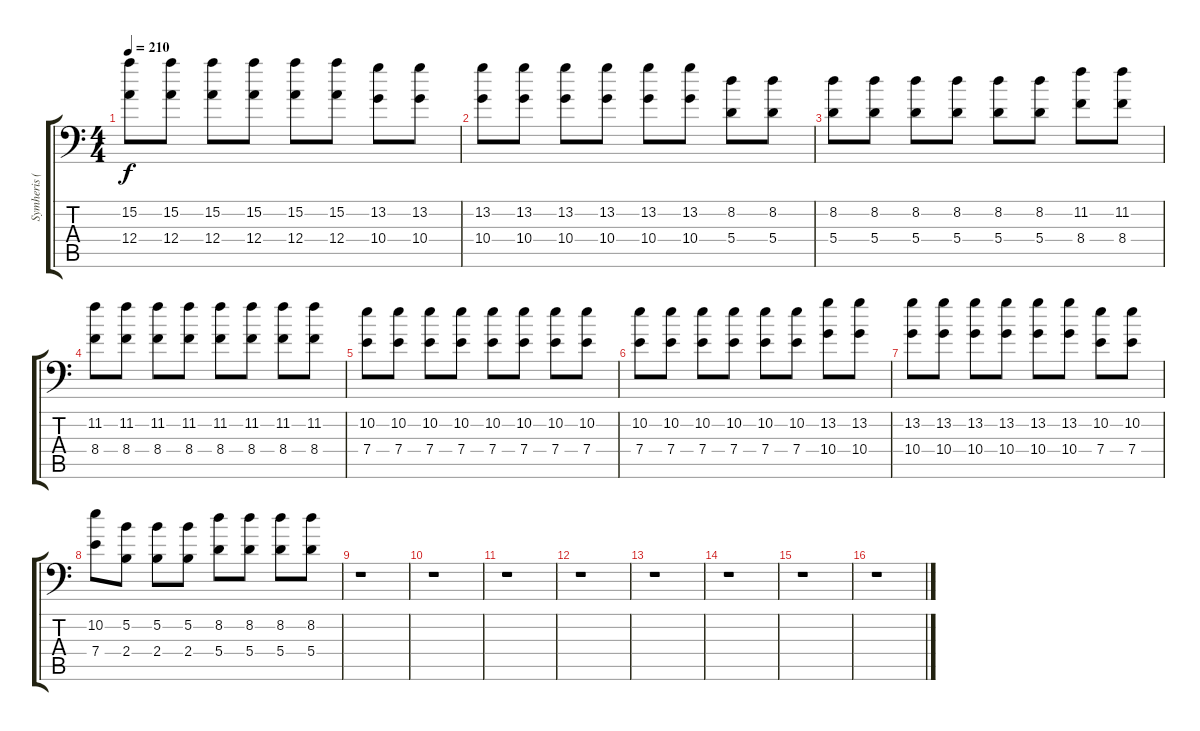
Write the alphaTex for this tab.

\track ("Symheris (Add Lead)" "Symheris (") {instrument distortionguitar}
\staff {score tabs}
\tuning (B3 Gb3 D3 A2 E2 A1) {hide}
\ts (4 4)
\tempo 210
\clef f4
\ks c
(15.2 12.4).8{dy f} (15.2 12.4).8 (15.2 12.4).8 (15.2 12.4).8 (15.2 12.4).8 (15.2 12.4).8 (13.2 10.4).8 (13.2 10.4).8 |
(13.2 10.4).8 (13.2 10.4).8 (13.2 10.4).8 (13.2 10.4).8 (13.2 10.4).8 (13.2 10.4).8 (8.2 5.4).8 (8.2 5.4).8 |
(8.2 5.4).8 (8.2 5.4).8 (8.2 5.4).8 (8.2 5.4).8 (8.2 5.4).8 (8.2 5.4).8 (11.2 8.4).8 (11.2 8.4).8 |
(11.2 8.4).8 (11.2 8.4).8 (11.2 8.4).8 (11.2 8.4).8 (11.2 8.4).8 (11.2 8.4).8 (11.2 8.4).8 (11.2 8.4).8 |
(10.2 7.4).8 (10.2 7.4).8 (10.2 7.4).8 (10.2 7.4).8 (10.2 7.4).8 (10.2 7.4).8 (10.2 7.4).8 (10.2 7.4).8 |
(10.2 7.4).8 (10.2 7.4).8 (10.2 7.4).8 (10.2 7.4).8 (10.2 7.4).8 (10.2 7.4).8 (13.2 10.4).8 (13.2 10.4).8 |
(13.2 10.4).8 (13.2 10.4).8 (13.2 10.4).8 (13.2 10.4).8 (13.2 10.4).8 (13.2 10.4).8 (10.2 7.4).8 (10.2 7.4).8 |
(10.2 7.4).8 (5.2 2.4).8 (5.2 2.4).8 (5.2 2.4).8 (8.2 5.4).8 (8.2 5.4).8 (8.2 5.4).8 (8.2 5.4).8 |
r.1 |
r.1 |
r.1 |
r.1 |
r.1 |
r.1 |
r.1 |
r.1
